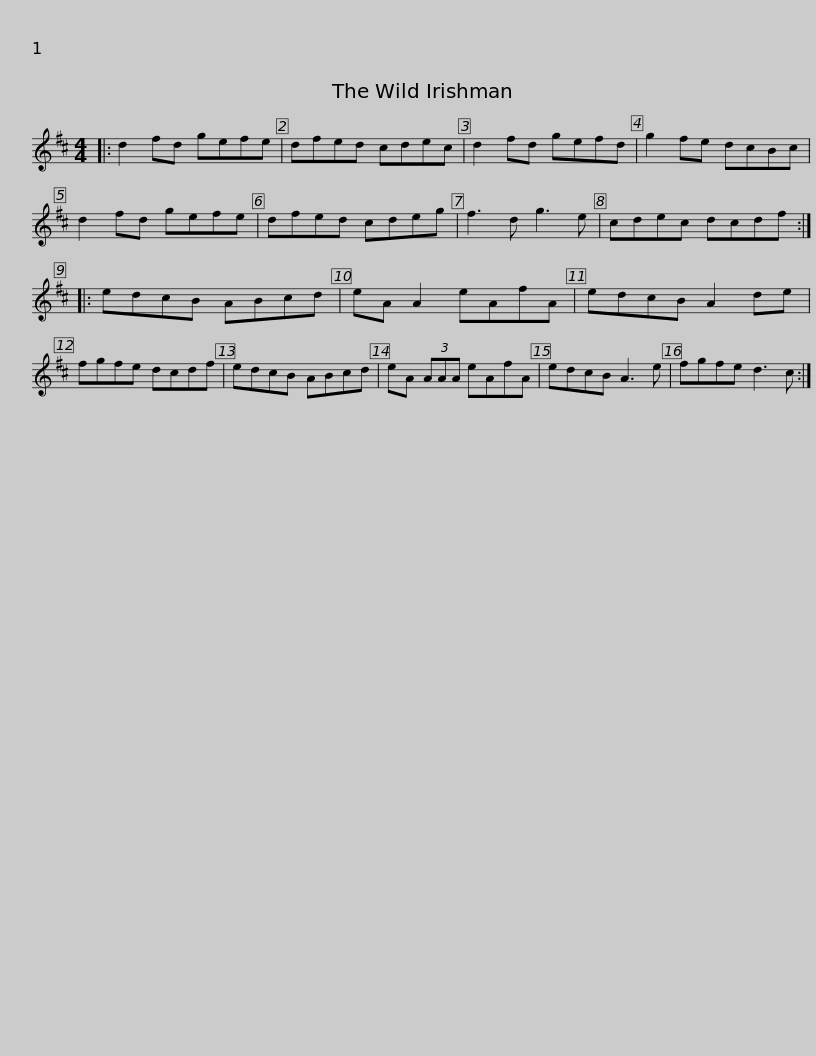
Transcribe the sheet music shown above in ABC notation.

X:1
L:1/8
M:4/4
I:linebreak $
K:D
V:1 treble
V:1
|: d2 fd gefe | dfed cdec | d2 fd gefd | g2 fe dcBc | d2 fd gefe |$ %5
 dfed cdeg | f3 d g3 e | cdec dcdf :: edcB ABcd | eA A2 eAfA | %10
 edcB A2 de |$ fgfe dcdf | edcB ABcd | eA (3AAA eAfA | edcB A3 e | %15
 fgfe d3 c :| %16
